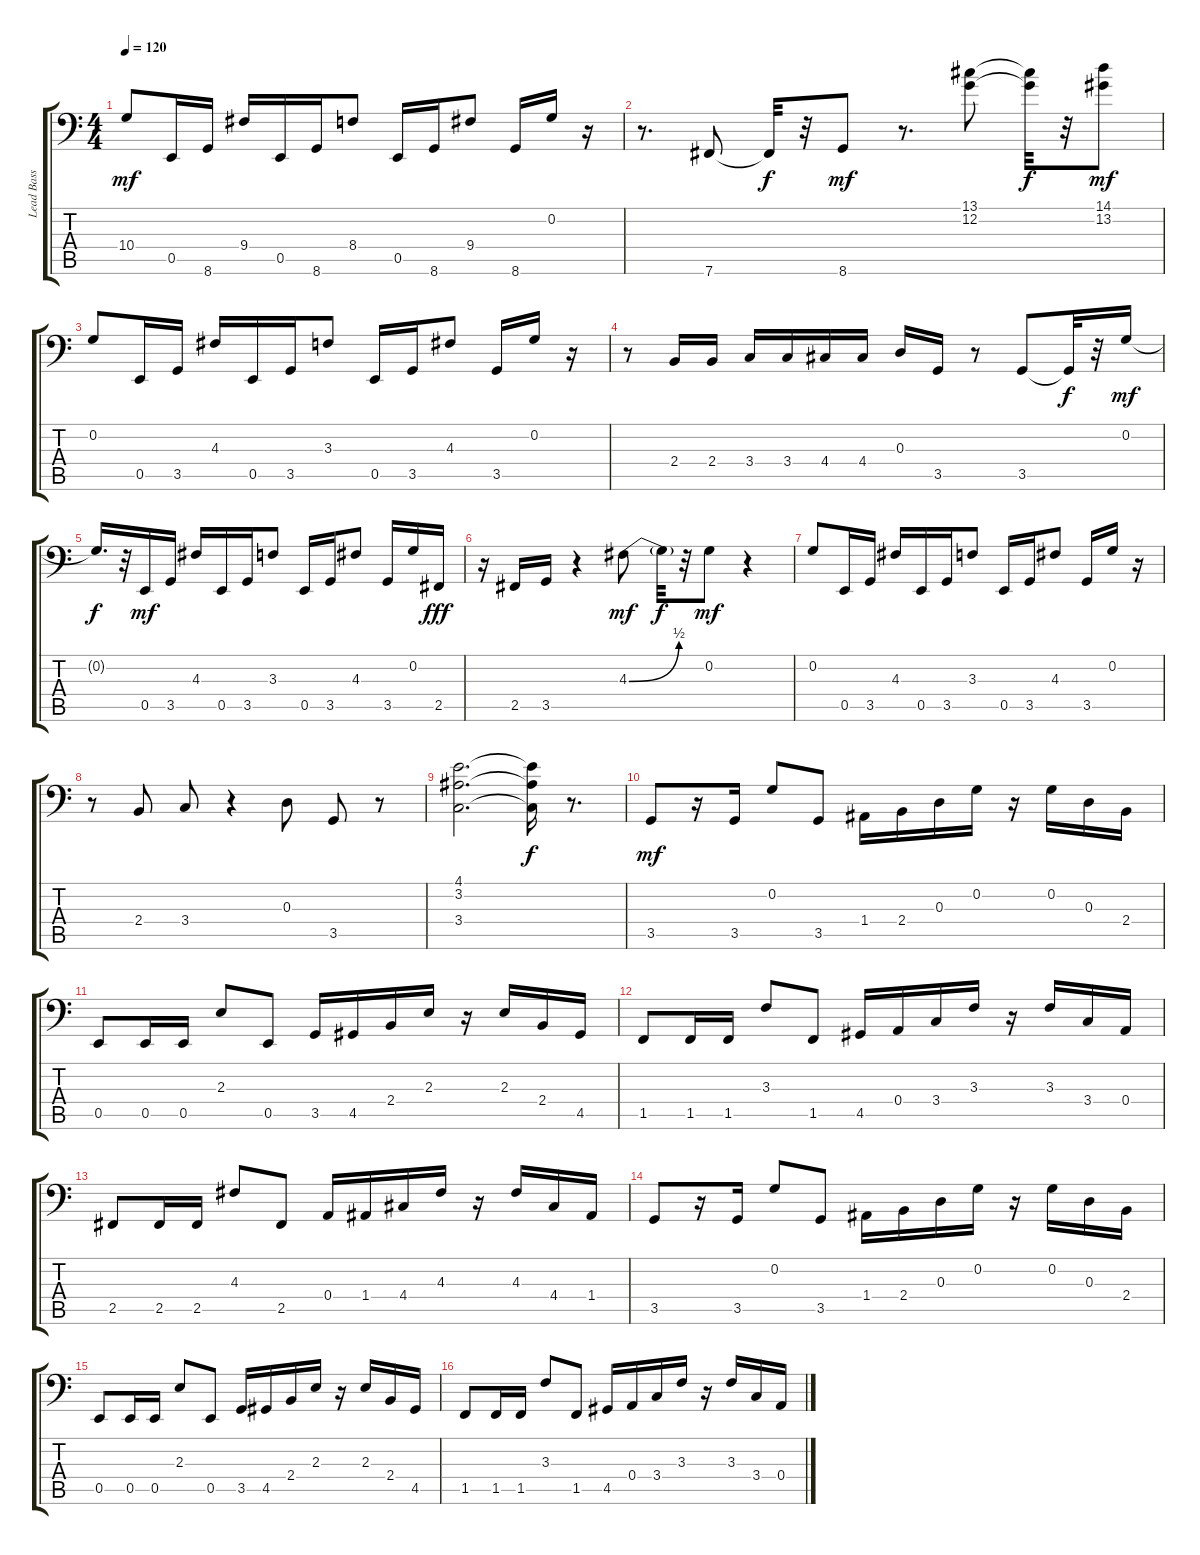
\track ("Lead Bass Guitar" "Lead Bass ") {instrument electricbassfinger}
\staff {score tabs}
\tuning (C3 G2 D2 A1 E1 B0) {hide}
\ts (4 4)
\tempo 120
\clef f4
\ks c
10.4.8{dy mf} 0.5.16 8.6.16 9.4.16 0.5.16 8.6.16 8.4.8 0.5.16 8.6.16 9.4.8 8.6.16 0.2.16 r.16 |
r.8{d} 7.6.8 7.6{t}.32{dy f} r.32 8.6.8{dy mf} r.8{d} (13.1 12.2).8 (13.1{t} 12.2{t}).32{dy f} r.32 (14.1 13.2).8{dy mf} |
0.2.8 0.5.16 3.5.16 4.3.16 0.5.16 3.5.16 3.3.8 0.5.16 3.5.16 4.3.8 3.5.16 0.2.16 r.16 |
r.8 2.4.16 2.4.16 3.4.16 3.4.16 4.4.16 4.4.16 0.3.16 3.5.16 r.8 3.5.8 3.5{t}.32{dy f} r.32 0.2.16{dy mf} |
0.2{t}.16{d dy f} r.32 0.5.16{dy mf} 3.5.16 4.3.16 0.5.16 3.5.16 3.3.8 0.5.16 3.5.16 4.3.8 3.5.16 0.2.16 2.5.16{dy fff} |
r.16 2.5.16 3.5.16 r.4 4.3{be (bend 0 0 60 2)}.8{dy mf} 4.3{t}.32{dy f} r.32 0.2.8{dy mf} r.4 |
0.2.8 0.5.16 3.5.16 4.3.16 0.5.16 3.5.16 3.3.8 0.5.16 3.5.16 4.3.8 3.5.16 0.2.16 r.16 |
r.8 2.4.8 3.4.8 r.4 0.3.8 3.5.8 r.8 |
(4.1 3.2 3.4).2{d} (4.1{t} 3.2{t} 3.4{t}).16{dy f} r.8{d} |
3.5.8{dy mf} r.16 3.5.16 0.2.8 3.5.8 1.4.16 2.4.16 0.3.16 0.2.16 r.16 0.2.16 0.3.16 2.4.16 |
0.5.8 0.5.16 0.5.16 2.3.8 0.5.8 3.5.16 4.5.16 2.4.16 2.3.16 r.16 2.3.16 2.4.16 4.5.16 |
1.5.8 1.5.16 1.5.16 3.3.8 1.5.8 4.5.16 0.4.16 3.4.16 3.3.16 r.16 3.3.16 3.4.16 0.4.16 |
2.5.8 2.5.16 2.5.16 4.3.8 2.5.8 0.4.16 1.4.16 4.4.16 4.3.16 r.16 4.3.16 4.4.16 1.4.16 |
3.5.8 r.16 3.5.16 0.2.8 3.5.8 1.4.16 2.4.16 0.3.16 0.2.16 r.16 0.2.16 0.3.16 2.4.16 |
0.5.8 0.5.16 0.5.16 2.3.8 0.5.8 3.5.16 4.5.16 2.4.16 2.3.16 r.16 2.3.16 2.4.16 4.5.16 |
1.5.8 1.5.16 1.5.16 3.3.8 1.5.8 4.5.16 0.4.16 3.4.16 3.3.16 r.16 3.3.16 3.4.16 0.4.16
